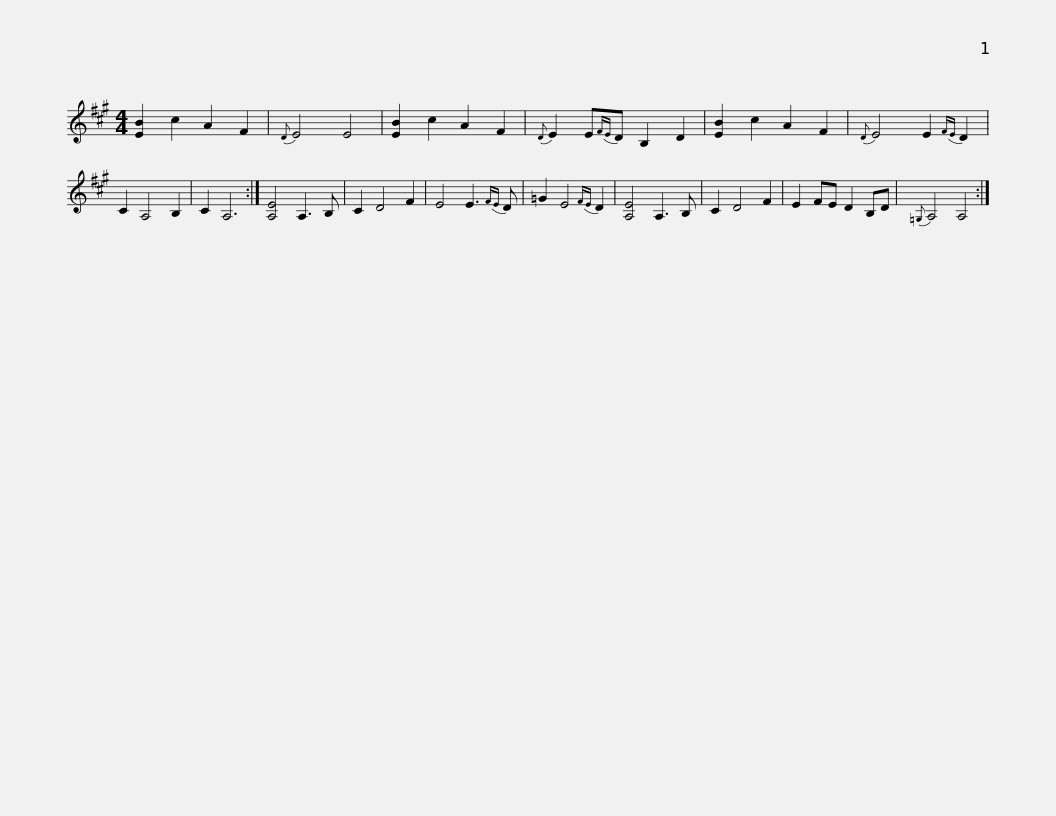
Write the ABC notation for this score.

X:1
L:1/8
M:4/4
I:linebreak $
K:A
V:1 treble
V:1
 [EB]2 c2 A2 F2 |{D} E4 E4 | [EB]2 c2 A2 F2 |{D} E2 E{FE}D B,2 D2 | [EB]2 c2 A2 F2 | %5
{D} E4 E2{FE} D2 | C2 A,4 B,2 | C2 A,6 :|$ [A,E]4 A,3 B, | C2 D4 F2 | %10
 E4 E3{FE} D | =G2 E4{FE} D2 | [A,E]4 A,3 B, | C2 D4 F2 | E2 FE D2 B,D | %15
{=G,} A,4 A,4 :| %16
